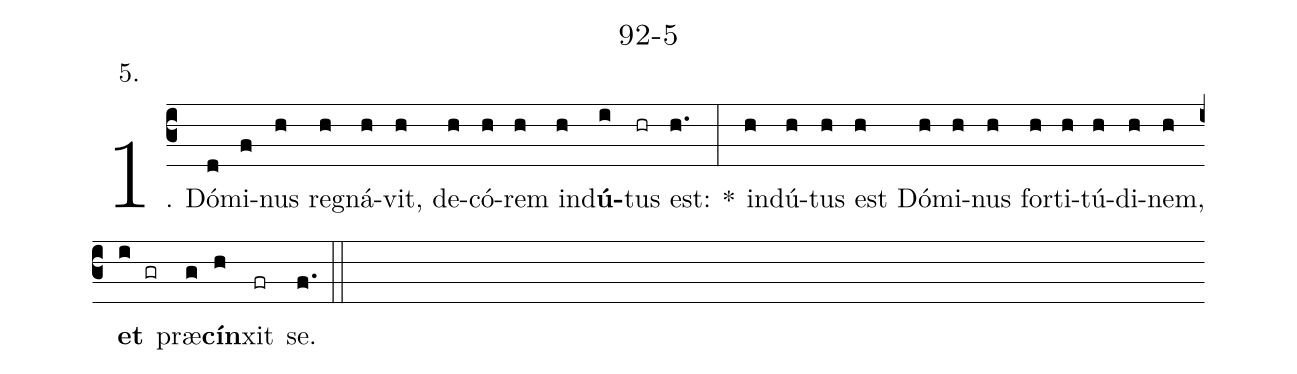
name: 92-5;
annotation: 5.;
%%
(c3)1. Dó(d)mi(f)nus(h) re(h)gná(h)vit,(h) de(h)có(h)rem(h) ind(h)<b>ú</b>(i)tus(hr) est:(h.) *(:) ind(h)ú(h)tus(h) est(h) Dó(h)mi(h)nus(h) for(h)ti(h)tú(h)di(h)nem,(h) <b>et</b>(i gr) præ(g)<b>cín</b>(h)xit(fr) se.(f.) (::)
